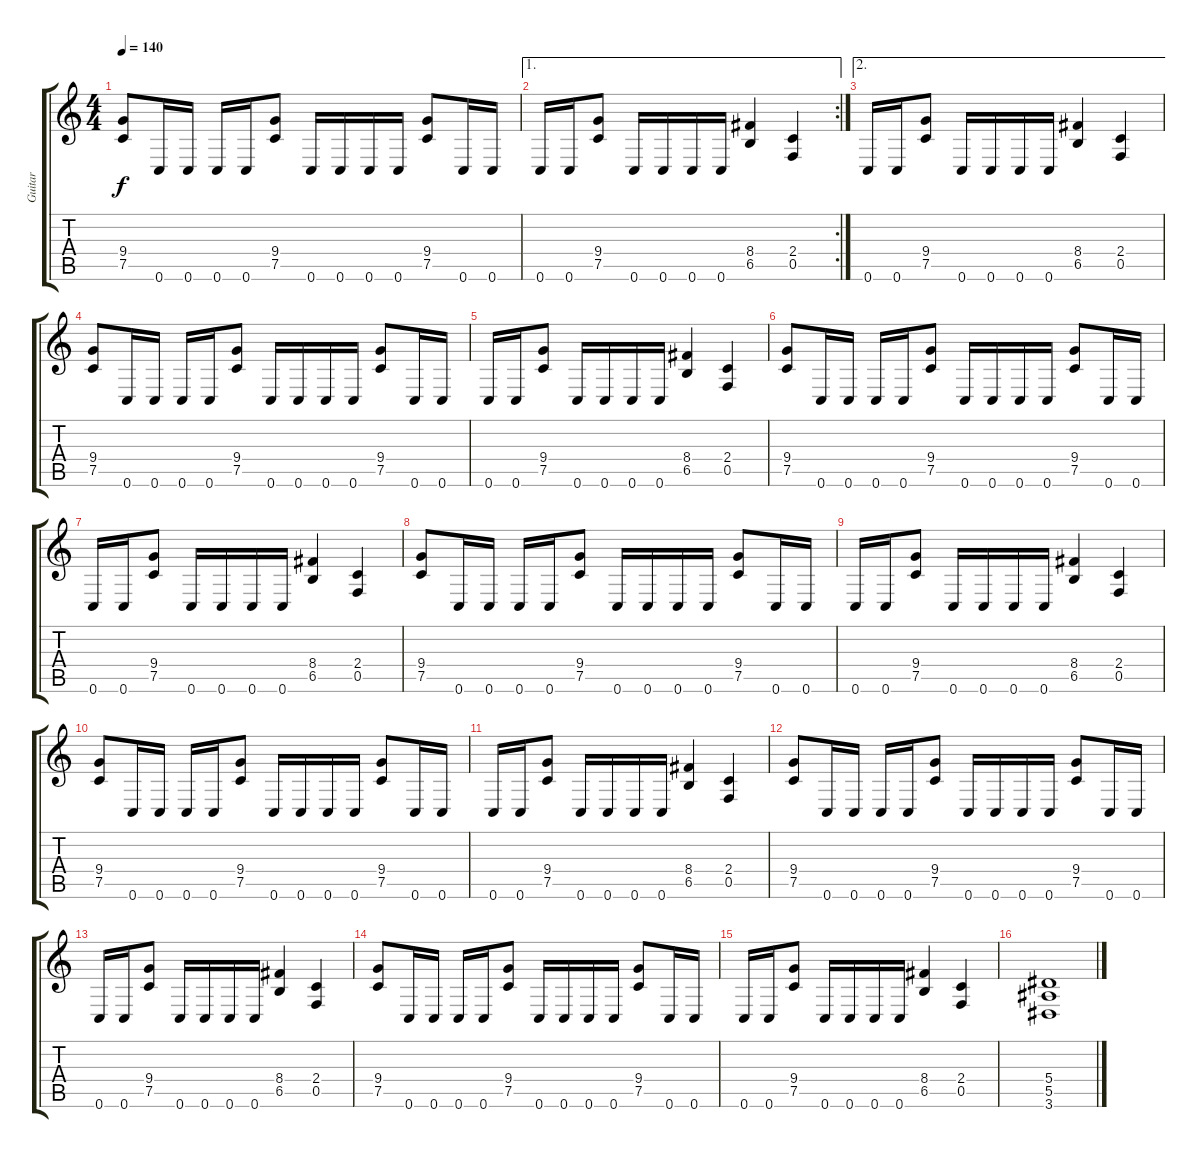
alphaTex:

\track ("Guitar" "Guitar") {instrument overdrivenguitar}
\staff {score tabs}
\tuning (C4 G3 Eb3 Bb2 F2 C2) {hide}
\ts (4 4)
\tempo 140
\clef g2
\ks c
(9.4 7.5).8{dy f instrument overdrivenguitar} 0.6.16 0.6.16 0.6.16 0.6.16 (9.4 7.5).8 0.6.16 0.6.16 0.6.16 0.6.16 (9.4 7.5).8 0.6.16 0.6.16 |
\ae 1
\rc 2
0.6.16 0.6.16 (9.4 7.5).8 0.6.16 0.6.16 0.6.16 0.6.16 (8.4 6.5).4 (2.4 0.5).4 |
\ae 2
0.6.16 0.6.16 (9.4 7.5).8 0.6.16 0.6.16 0.6.16 0.6.16 (8.4 6.5).4 (2.4 0.5).4 |
(9.4 7.5).8 0.6.16 0.6.16 0.6.16 0.6.16 (9.4 7.5).8 0.6.16 0.6.16 0.6.16 0.6.16 (9.4 7.5).8 0.6.16 0.6.16 |
0.6.16 0.6.16 (9.4 7.5).8 0.6.16 0.6.16 0.6.16 0.6.16 (8.4 6.5).4 (2.4 0.5).4 |
(9.4 7.5).8 0.6.16 0.6.16 0.6.16 0.6.16 (9.4 7.5).8 0.6.16 0.6.16 0.6.16 0.6.16 (9.4 7.5).8 0.6.16 0.6.16 |
0.6.16 0.6.16 (9.4 7.5).8 0.6.16 0.6.16 0.6.16 0.6.16 (8.4 6.5).4 (2.4 0.5).4 |
(9.4 7.5).8 0.6.16 0.6.16 0.6.16 0.6.16 (9.4 7.5).8 0.6.16 0.6.16 0.6.16 0.6.16 (9.4 7.5).8 0.6.16 0.6.16 |
0.6.16 0.6.16 (9.4 7.5).8 0.6.16 0.6.16 0.6.16 0.6.16 (8.4 6.5).4 (2.4 0.5).4 |
(9.4 7.5).8 0.6.16 0.6.16 0.6.16 0.6.16 (9.4 7.5).8 0.6.16 0.6.16 0.6.16 0.6.16 (9.4 7.5).8 0.6.16 0.6.16 |
0.6.16 0.6.16 (9.4 7.5).8 0.6.16 0.6.16 0.6.16 0.6.16 (8.4 6.5).4 (2.4 0.5).4 |
(9.4 7.5).8 0.6.16 0.6.16 0.6.16 0.6.16 (9.4 7.5).8 0.6.16 0.6.16 0.6.16 0.6.16 (9.4 7.5).8 0.6.16 0.6.16 |
0.6.16 0.6.16 (9.4 7.5).8 0.6.16 0.6.16 0.6.16 0.6.16 (8.4 6.5).4 (2.4 0.5).4 |
(9.4 7.5).8 0.6.16 0.6.16 0.6.16 0.6.16 (9.4 7.5).8 0.6.16 0.6.16 0.6.16 0.6.16 (9.4 7.5).8 0.6.16 0.6.16 |
0.6.16 0.6.16 (9.4 7.5).8 0.6.16 0.6.16 0.6.16 0.6.16 (8.4 6.5).4 (2.4 0.5).4 |
(5.4 5.5 3.6).1
